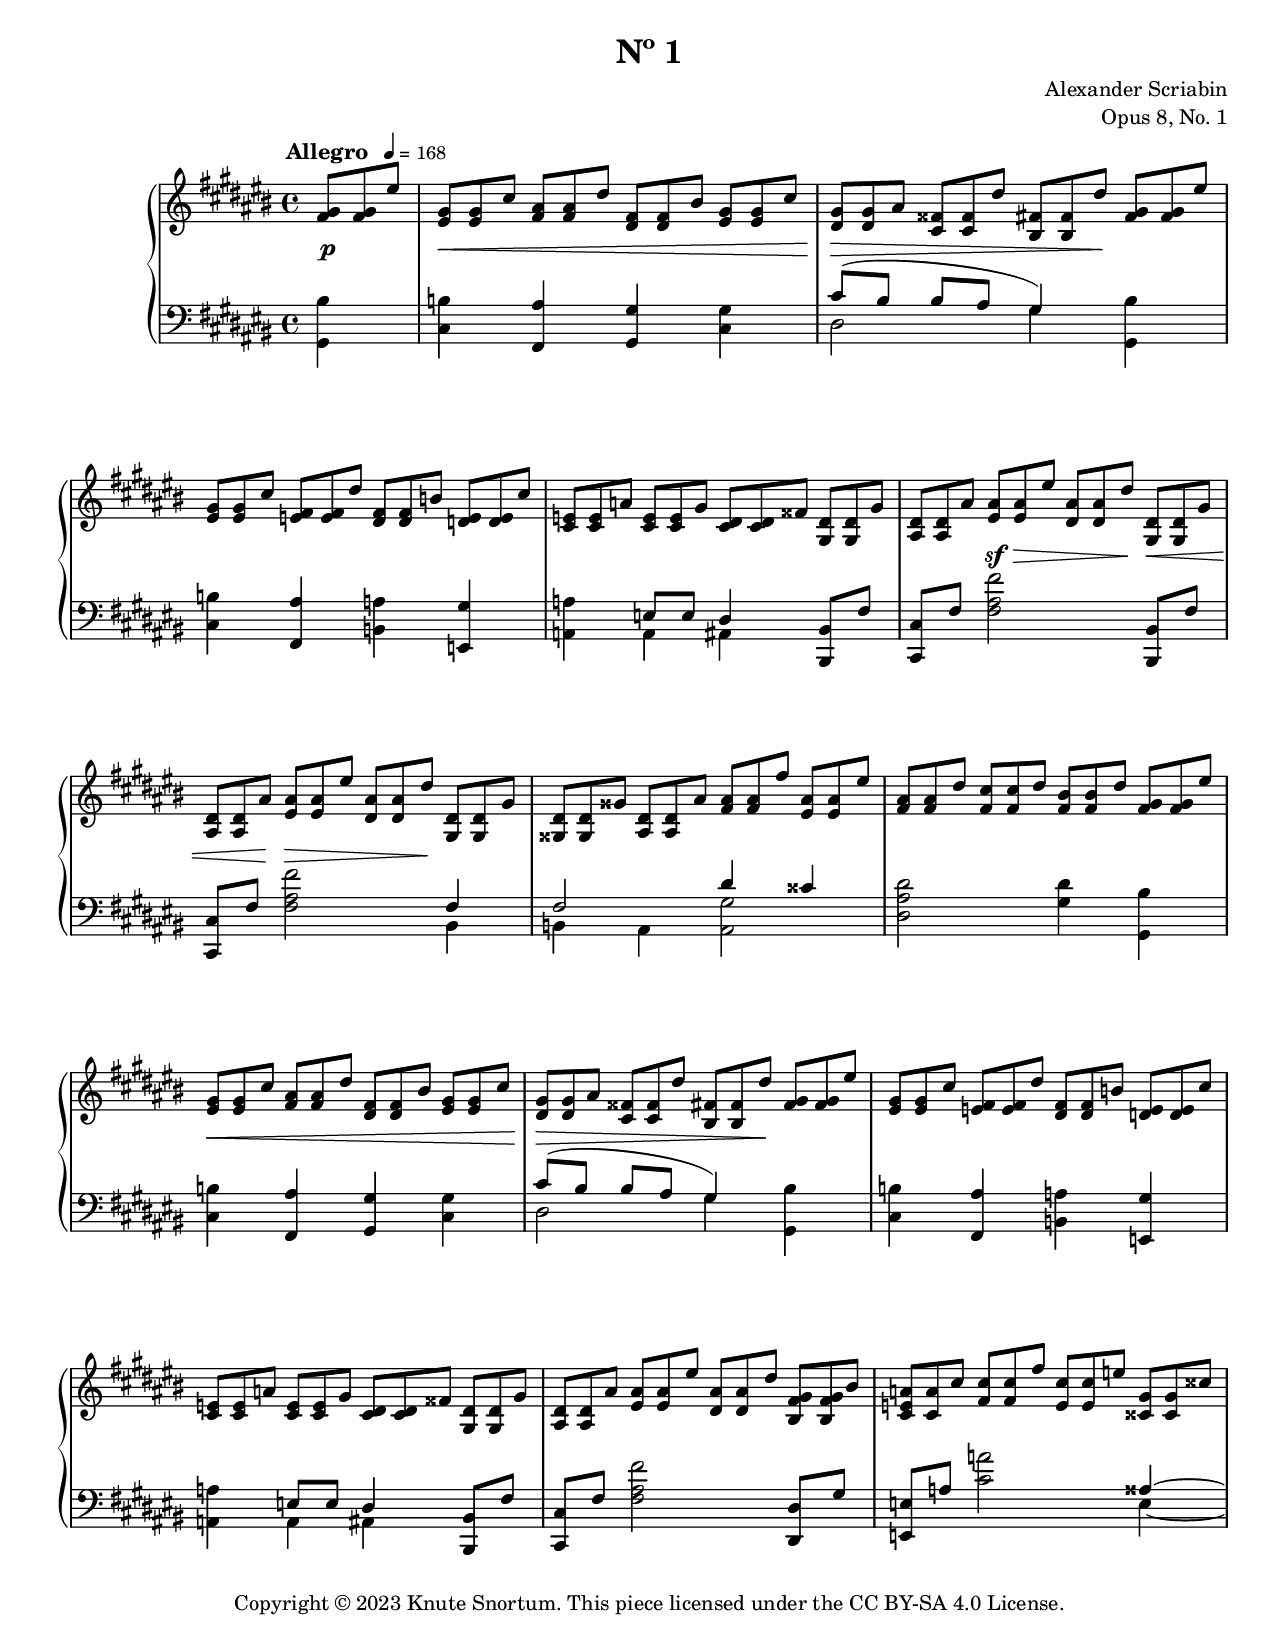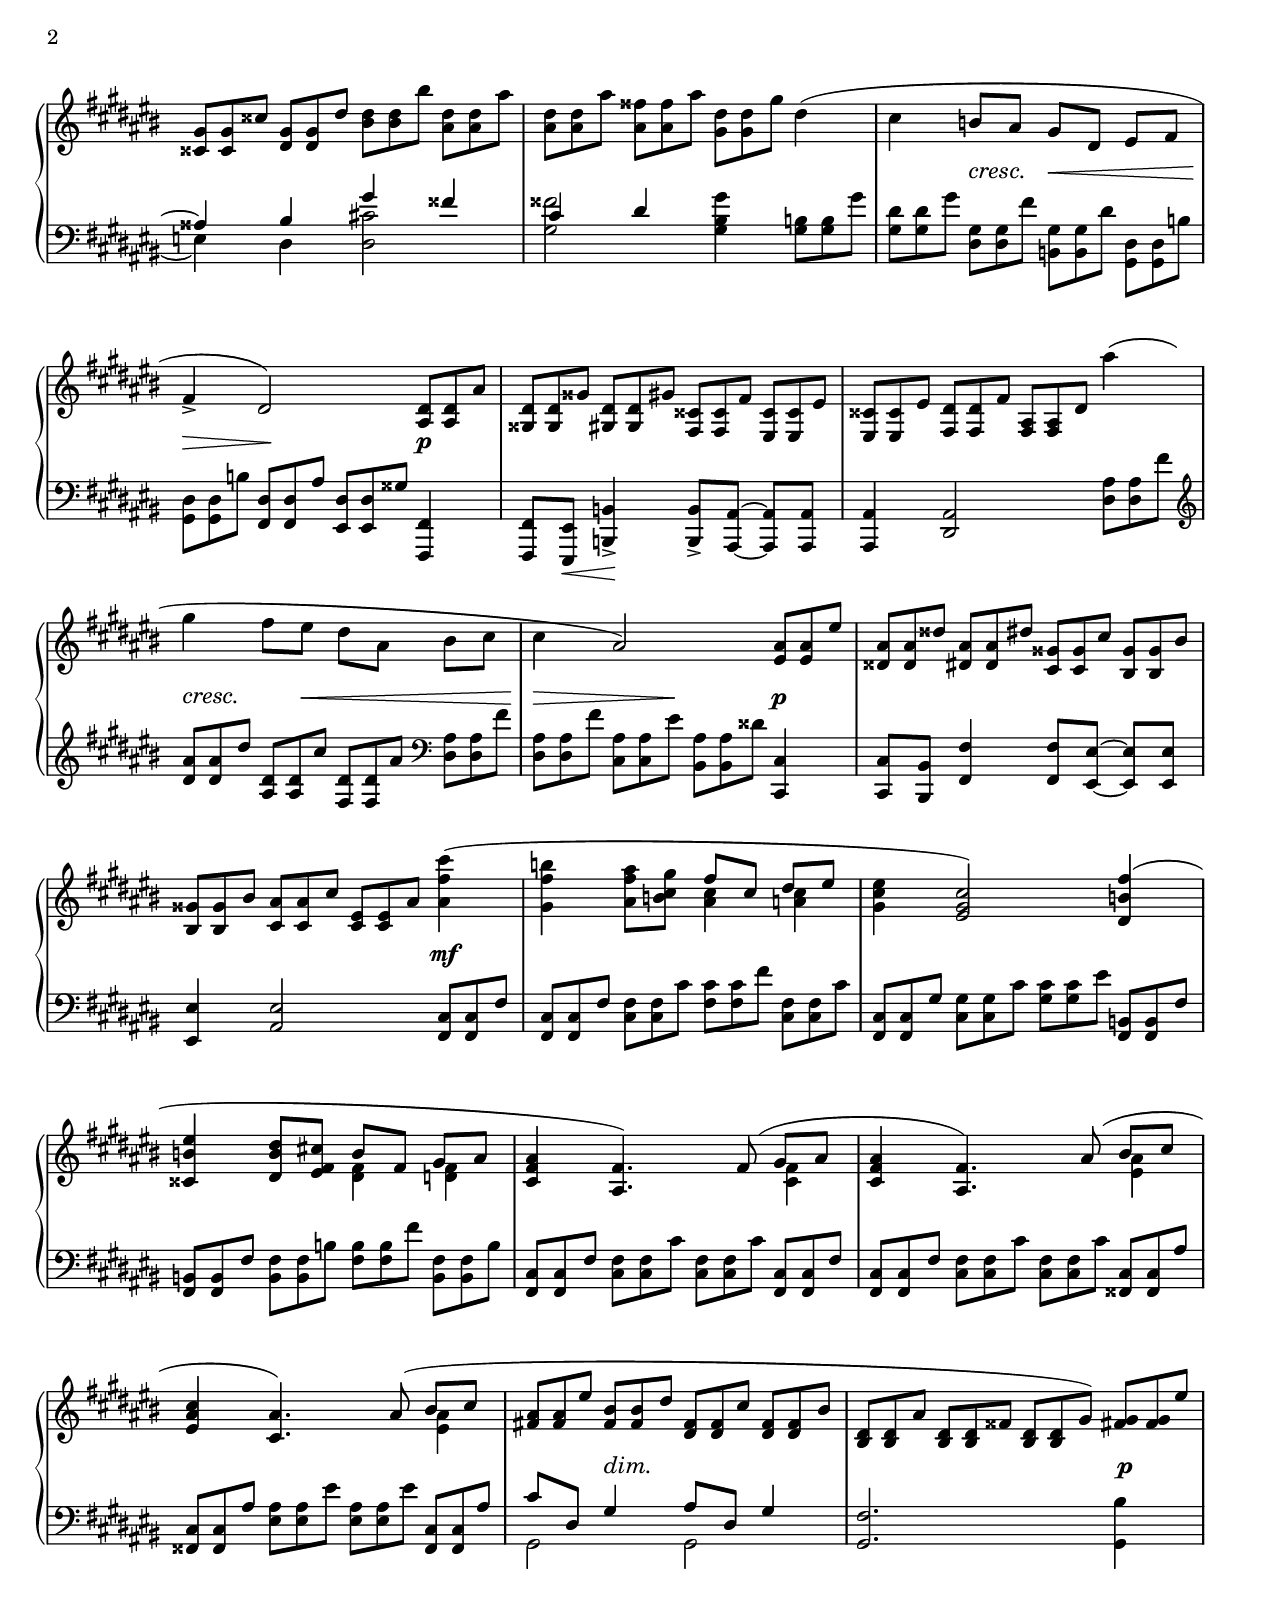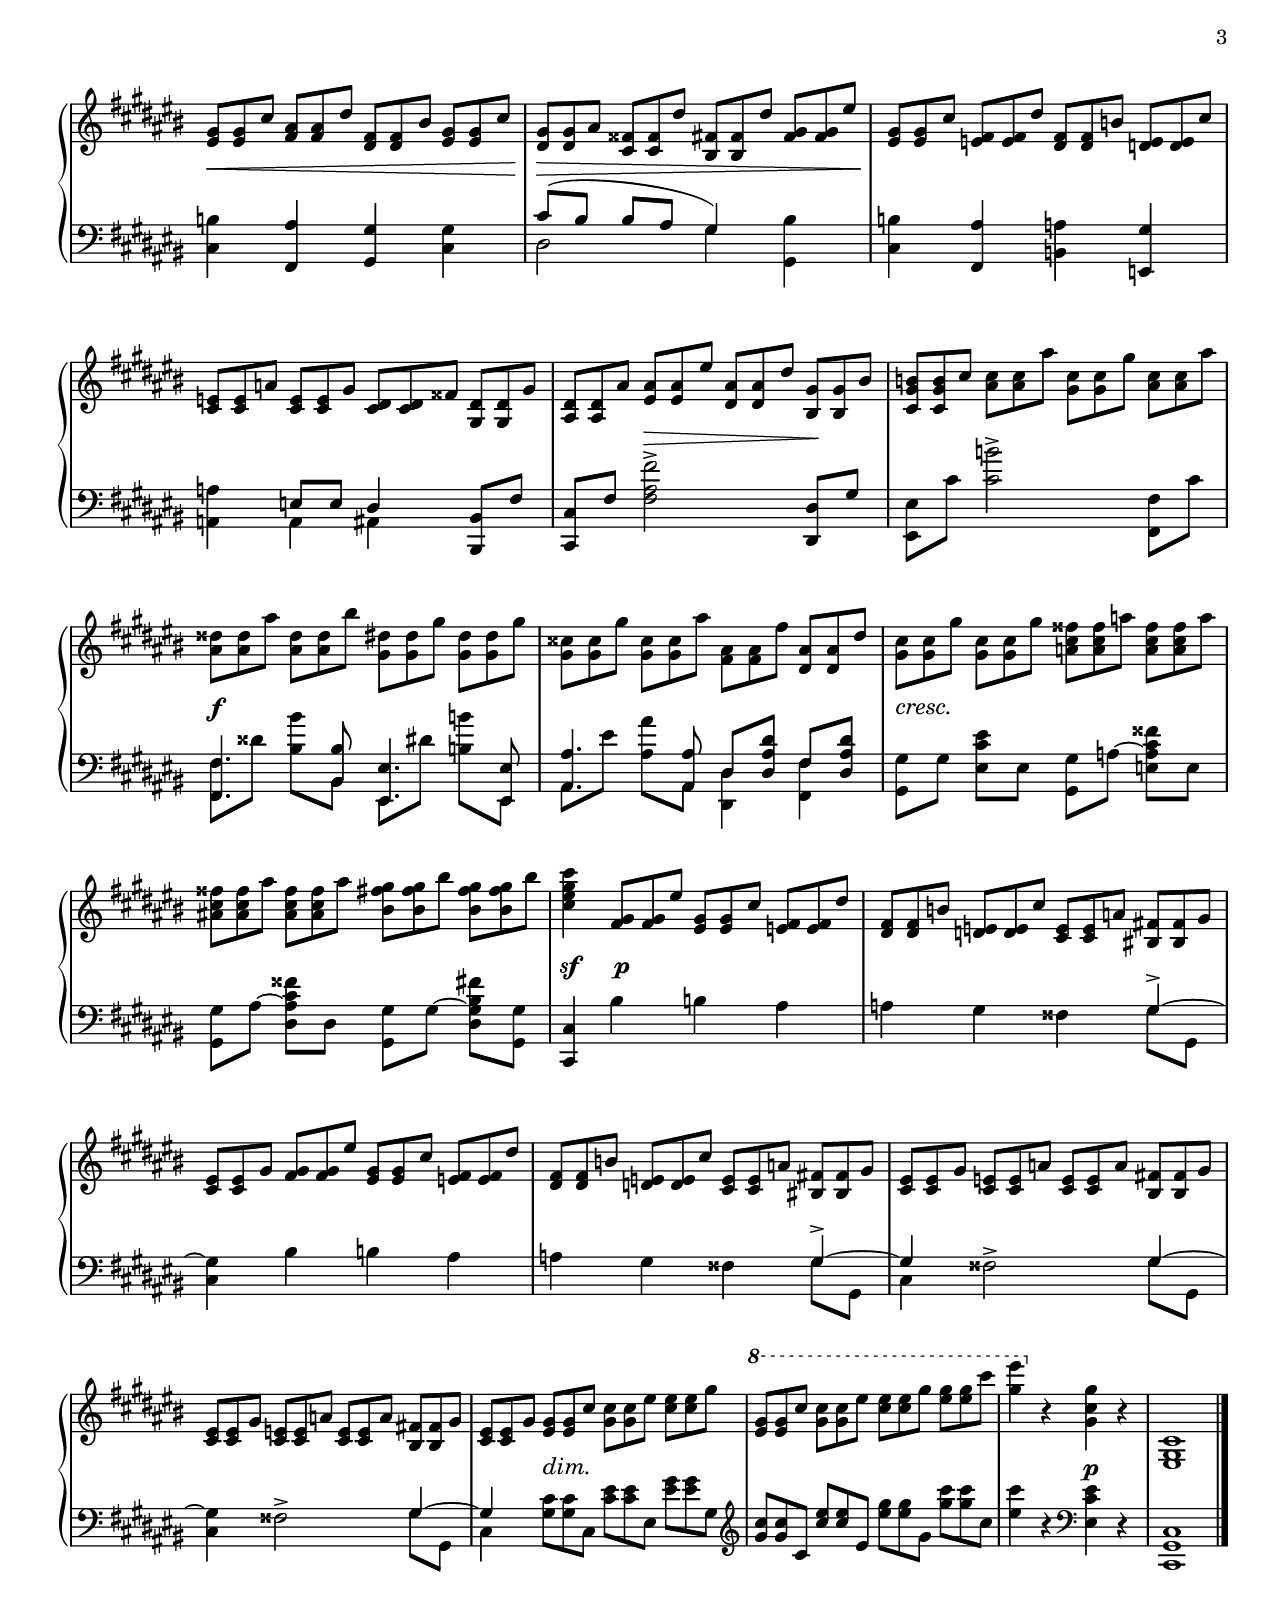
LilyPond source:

\version "2.24.0"

\include "includes/header-paper.ily"
%...+....1....+....2....+....3....+....4....+....5....+....6....+....7....+....

\version "2.24.0"
\language "english"

\include "global-variables.ily"

%%% Positions and shapes %%%

slurShapeA = \shape #'(
                      ((0 . 0) (0 . 0) (0 . 0) (0 . 0))
                      ((0 . 0) (0 . 0) (0 . 2) (0 . 3))
                      ) \etc
slurShapeB = \shape #'(
                      ((0 . 0) (0 . 0) (0 . 0) (0 . 0))
                      ((0 . 0) (0 . 0) (0 . 2) (0 . 3))
                      ) \etc

beamPositionsA = \once \override Beam.positions = #'(1 . 2)

%%% Music %%%

global = {
  \time 4/4
  \key cs \major
  \eighthsInTwos.44
  \set Staff.extraNatural = ##f
}

rightHand = \relative {
  \global
  \tupletOff
  \partial 4 \scaleDurations 2/3 { \voiceOne <fs' gs>8 q es' 
    <es, gs>8 q cs' <fs, as> q ds'  <ds, fs> q bs'  <es, gs> q cs' | 
    <ds, gs> q as'  <cs, fss> q ds' <bs, fs'> q ds' <fs, gs> q es' |
    <es, gs>8 q cs'  <e, fs> q ds'  <ds, fs> q b'  <d, e> q cs' |
    <cs, e>8 q a'  <cs, e> q gs'  \beamPositionsA <cs, ds> q fss
      <gs, ds'> q gs' |
    <as, ds>8 q as'  <es as> q es'  <ds, as'> q ds'  <gs,, ds'> q gs' |
    <as, ds>8 q as'  <es as> q es'  <ds, as'> q ds'  <gs,, ds'> q gs' |
    <gss, ds'>8 q gss'  <as, ds> q as'  <fs as> q fs'  <es, as> q es' |
    <fs, as>8 q ds'  <fs, cs'> q ds'  <fs, bs> q ds'  <fs, gs>8 q es' |
    
    \barNumberCheck 9
    <es, gs>8 q cs' <fs, as> q ds'  <ds, fs> q bs'  <es, gs> q cs' | 
    <ds, gs> q as'  <cs, fss> q ds' <bs, fs'> q ds' <fs, gs> q es' |
    <es, gs>8 q cs'  <e, fs> q ds'  <ds, fs> q b'  <d, e> q cs' |
    <cs, e>8 q a'  <cs, e> q gs'  \beamPositionsA <cs, ds> q fss
      <gs, ds'> q gs' |
    <as, ds>8 q as'  <es as> q es'  <ds, as'> q ds'  <bs, fs' gs> q bs' |
    <cs, e a>8 <cs a'> cs'  <fs, cs'> q fs'  <e, cs'> q e' <css, gs'> q css' |
    <css, gs'>8 q css'  <ds, gs> q ds'  \oneVoice <bs ds> q bs'
      <as, ds> q as' |
    <as, ds>8 q as'  <as, fss'> q as'  <gs, ds'> q gs' 
  } ds4-\slurShapeA ( |
  
  \barNumberCheck 17
  cs4 b8 as gs ds es fs |
  fs4-> ds2) \scaleDurations 2/3 { <as ds>8 q as' |
    <gss, ds'>8 q gss'  <gs, ds'> q gs'  <fs, css'> q fs'  <es, css'> q es' |
    <es, css'>8 q es'  <fs, ds'> q fs'  <fs, as> q ds'
  } as''4( |
  gs4 fs8 es ds as bs cs |
  cs4 as2) \scaleDurations 2/3 { <es as>8 q es' |
    <dss, as'>8 q dss'  <ds, as'> q ds'  <cs, gss'> q cs'  <bs, gss'> q bs' |
    <bs, gss'>8 q bs'  <cs, as'> q cs'  <cs, es> q as'
  } <as fs' cs'>4( |
  
  \barNumberCheck 25
  <gs fs' b>4 <as fs' as>8 <b cs gs'> 
    <<
      { \voiceOne fs'8 cs ds es }
      \new Voice { \voiceTwo <as, cs>4 <a cs> }
    >> |
  \oneVoice <gs cs es>4 <es gs cs>2) <ds b' fs'>4^( |
  <css b' es>4 <ds b' ds>8 <es fs cs'!>
    <<
      { b' fs gs as }
      \new Voice { \voiceTwo <ds, fs>4 <d fs> }
    >> |
  <cs fs as>4 <as fs'>4.) 
    <<
      { fs'8^( gs as }
      \new Voice { s8 \voiceTwo <cs, fs>4 }
    >> |
  <cs fs as>4 <as fs'>4.)
    <<
      { \voiceOne as'8-\slurShapeB ( bs cs }
      \new Voice { \voiceTwo s8 <es, as>4 }
    >> |
  <es as cs>4 <cs as'>4.)
    <<
      { \voiceOne as'8( bs cs }
      \new Voice { \voiceTwo s8 <es, as>4 }
    >> |
  \scaleDurations 2/3 {
    \oneVoice <fs! as>8 q es'  <fs, bs> q ds'  <ds, fs> q cs'
      <ds, fs> q bs' |
    <bs, ds>8 q as'  <bs, ds> q fss'  <bs, ds> q gs') <fs gs> q es' |
    
    \barNumberCheck 33
    <es, gs>8 q cs' <fs, as> q ds'  <ds, fs> q bs'  <es, gs> q cs' | 
    <ds, gs> q as'  <cs, fss> q ds' <bs, fs'> q ds' <fs, gs> q es' |
    <es, gs>8 q cs'  <e, fs> q ds'  <ds, fs> q b'  <d, e> q cs' |
    <cs, e>8 q a'  <cs, e> q gs'  \beamPositionsA <cs, ds> q fss
      <gs, ds'> q gs' |
    <as, ds>8 q as'  <es as> q es'  <ds, as'> q ds'  <bs, gs'> q bs' |
    <cs, gs' b>8 q cs'  <as cs> q as'  <gs, cs> q gs'  <as, cs> q as' |
    <as, dss>8 q as'  <as, dss> q bs'  <gs, ds'> q gs'  <gs, ds'> q gs' |
    <gs, css>8 q gs'  <gs, css> q as'  <fs, as> q fs'  <ds, as'> q ds' |
    
    \barNumberCheck 41
    <gs, cs>8 q gs'  <gs, cs> q gs'  <a, cs fss> q  a' <a, cs fss> q a' |
    <as,! cs fss>8 q as'  <as, cs fss> q as'  <bs, fs' gs> q bs'
      <bs, fs' gs> q bs' |
  } 
  <cs, es gs cs>4 \scaleDurations 2/3 { <fs, gs>8 q es'  <es, gs> q cs'
      <e, fs> q ds' |
    <ds, fs>8 q b'  <d, e> q cs'  <cs, e> q a' <bs,! fs'!> q gs' |
    <cs, es>8 q gs' <fs gs>8 q es'  <es, gs> q cs'  <e, fs> q ds' |
    <ds, fs>8 q b'  <d, e> q cs'  <cs, e> q a' <bs,! fs'!> q gs' |
    <cs, es>8 q gs'  <cs, e> q a'  <cs, e> q a'  <bs, fs'!> q gs' |
    <cs, es>8 q gs'  <cs, e> q a'  <cs, e> q a'  <bs, fs'!> q gs' |
    
    \barNumberCheck 49
    <cs, es>8 q gs'  <es gs> q cs'  <gs cs> q es'  <cs es> q gs' |
    \ottava 1 <es gs>8 q cs'  <gs cs> q es'  <cs es> q gs'  <es gs> q cs' |
  }
  <gs es'>4 \ottava 0 r <gs,, cs gs'> r |
  <es, gs cs>1 |
  \bar "|."
}

leftHandUpper = \relative {
  \voiceThree 
  \partial 4 s4
  s1 |
  cs'8( bs bs as gs4) s4 |
  s1 |
  s4 e8 e ds4 s |
  s1 |
  s2. fs4 |
  fs2 ds'4 css |
  s1 |
  
  \barNumberCheck 9
  s1 |
  cs8( bs bs as gs4) s4 |
  s1 |
  s4 e8 e ds4 s |
  s1 |
  s2. ass'4~ |
  ass4 bs gs' fss |
  cs4 ds s2 |
  
  \barNumberCheck 17
  s1 * 8 |
  
  \barNumberCheck 25
  s1 * 6 |
  cs8 ds, gs4 as8 ds, gs4 |
  s1 |
  
  \barNumberCheck 33
  s1 |
  cs8( bs bs as gs4) s4 |
  s1 |
  s4 e8 e ds4 s |
  s1 * 2 |
  <fs, fs'>4. <bs bs'>8 <es, es'>4. q8 |
  <as as'>4. q8 ds <ds as' ds> fs <ds as' ds> |
  
  \barNumberCheck 41
  s1 * 3 |
  s2. gs4->~ |
  \hideNoteHead gs4 s2. |
  s2. gs4->~ |
  gs4 s2 gs4~ |
  \hideNoteHead gs4 s2 gs4~ |
  gs4 s2. |
}

leftHandLower = \relative {
  \partial 4 <gs, bs'>4
  <cs b'>4 <fs, as'> <gs gs'> < cs gs'> |
  \voiceFour ds2 gs4 \oneVoice <gs, bs'> |
  <cs b'>4 <fs, as'> <b a'> <e, gs'> |
  <a a'>4 \voiceFour a as \oneVoice <bs, bs'>8 fs'' |
  <cs, cs'>8 fs' <fs as fs'>2 <bs,, bs'>8 fs'' |
  <cs, cs'>8 fs' <fs as fs'>2 \voiceFour bs,4 |
  b4 as <as gs'>2 |
  \oneVoice <ds as' ds>2 <gs ds'>4 <gs, bs'>4 |
  
  \barNumberCheck 9
  <cs b'>4 <fs, as'> <gs gs'> < cs gs'> |
  \voiceFour ds2 gs4 \oneVoice <gs, bs'> |
  <cs b'>4 <fs, as'> <b a'> <e, gs'> |
  <a a'>4 \voiceFour a as \oneVoice <bs, bs'>8 fs'' |
  <cs, cs'>8 fs' <fs as fs'>2 <ds, ds'>8 gs' |
  <e, e'> a' <cs a'>2 \voiceFour e,4~ |
  e4 ds <ds cs'!>2 |
  <gs fss'>2 \oneVoice <gs bs gs'>4 \scaleDurations 2/3 { <gs b>8 q gs' | 
                                                
    \barNumberCheck 17
    <gs, ds'> q gs'  <ds, gs> q fs'  <b,, gs'> q ds'  <gs,, ds'> q b' |
    <gs, ds'>8 q b'  <fs, ds'> q as'  <es, ds'> q gss'  
  } <fs,, fs'>4 |
  q8 <es es'>\< <b' b'>4->\! q8-> <as as'>8~ q q |
  q4 <ds as'>2 \scaleDurations 2/3 { <ds' as'>8 q fs' |
    \clef treble <ds as'>8 q ds'  <as, ds> q cs'  <fs,, ds'> q as' \clef bass
      <ds,, as'> q fs' |
    <ds, as'>8 q fs'  <cs, as'> q es'  <bs, as'> q dss'
  } <cs,, cs'>4 |
  q8 <bs bs'> <fs' fs'>4 q8 <es es'>~ q q |
  q4 <as es'>2 \scaleDurations 2/3 { <fs cs'>8 q fs' |
                                     
    \barNumberCheck 25
    <fs, cs'> q fs'  <cs fs> q cs'  <fs, cs'> q fs'  <cs, fs> q cs' |
    <fs,, cs'> q gs'  <cs, gs'> q cs'  <gs cs> q es'  <fs,, b> q fs' |
    <fs, b>8 q fs'  <b, fs'> q b'  <fs b> q fs'  <b,, fs'> q b' |
    <fs, cs'> q fs'  <cs fs> q cs'  <cs, fs> q cs'  <fs,, cs'> q fs' |
    <fs, cs'> q fs'  <cs fs> q cs'  <cs, fs> q cs'  <fss,, cs'> q as' |
    <fss, cs'> q as'  <es as> q es'  <es, as> q es'  <fss,, cs'> q as' |
  }
  \voiceFour gs,2 gs |
  \oneVoice <gs fs'>2. <gs bs'>4 |
                                             
  \barNumberCheck 33
  <cs b'>4 <fs, as'> <gs gs'> < cs gs'> |
  \voiceFour ds2 gs4 \oneVoice <gs, bs'> |
  <cs b'>4 <fs, as'> <b a'> <e, gs'> |
  <a a'>4 \voiceFour a as \oneVoice <bs, bs'>8 fs'' |
  <cs, cs'>8 fs' <fs as fs'>2-> <ds, ds'>8 gs' |
  <es, es'> cs'' <cs b'>2-> <fs,, fs'>8 cs'' |
  \voiceFour <fs,, fs'>8 dss'' <bs bs'> bs, es, ds'' <b b'> es,, |
  as8 es'' <as, as'> as, <ds, ds'>4 <fs fs'> |
  
  \barNumberCheck 41
  \voiceFour <gs gs'>8 gs' \oneVoice <es cs' es> es <gs, gs'> a'~ 
    <e a cs fss> e |
  <gs, gs'>8 as'~ <ds, as' cs fss> ds \stemDown <gs, gs'> gs'~ \stemNeutral
    <ds gs bs fs'> <gs, gs'> |
  <cs, cs'>4 bs'' b as |
  a4 gs fss \voiceFour gs8 gs, |
  <cs gs'>4 \oneVoice bs' b as |
  a4 gs fss \voiceFour gs8 gs, |
  cs4 fss2^> gs8 gs, |
  <cs gs'>4 fss2^> gs8 gs, |
  
  \barNumberCheck 49
  cs4 \scaleDurations 2/3 { 
    \oneVoice <gs' cs>8 q cs,  <cs' es> q es,  <es' gs> q gs, |
    \clef treble <gs' cs>8 q cs,  <cs' es> q es,  <es' gs> q gs,
      <gs' cs> q cs, |
  }
  <es cs'>4 r \clef bass <es,, cs' es> r |
  <cs, gs' cs>1 |
}

leftHand = {
  \global
  \clef bass
  \mergeDifferentlyDottedOn
  <<
    \new Voice \leftHandUpper
    \new Voice \leftHandLower
  >>
}

dynamics = {
  \override DynamicTextSpanner.style = #'none
  \partial 4 s4\p 
  s1\< |
  s2\> s8. s16\! s4 |
  s1 * 2 |
  s4 s\sf\> s8. s16\! s4\< |
  s8. s16\! s4\> s8. s16\! s4 |
  s1 * 2 |
  
  \barNumberCheck 9
  s1\< |
  s2\> s8. s16\! s4 |
  s1 * 6 |
  
  \barNumberCheck 17
  s4 s\cresc s2\< |
  s4\> s2\! s4\p |
  s1 * 2 |
  s4.\cresc s8\< s2 |
  s4\> s8. s16\! s4 s\p |
  s1 |
  s2. s4\mf |
  
  \barNumberCheck 25
  s1 * 6 |
  s4 s2.\dim |
  s2. s4\p |
  
  \barNumberCheck 33
  s1\< |
  s1\> <>\! |
  s1 * 2 |
  s4 s2\> s4\! |
  s1 |
  s1\f |
  s1 |
  
  \barNumberCheck 41
  s1\cresc |
  s1 |
  s4\sf s2.\p |
  s1 * 5 |
  
  \barNumberCheck 49
  s4 s2.\dim |
  s1 |
  s2 s\p |
  s1 |
}

% MIDI only 
pedal = {
  \partial 4 s4\sd 
  s4\su\sd s\su\sd s\su\sd s\su\sd |
  s4\su\sd s\su\sd s\su\sd s\su\sd |
  s4\su\sd s\su\sd s\su\sd s\su\sd |
  s4\su\sd s\su\sd s\su\sd s\su\sd |
  s4\su\sd s2\su\sd s4\su\sd |
  s4\su\sd s2\su\sd s4\su\sd |
  s4\su\sd s\su\sd s\su\sd s\su\sd |
  s2\su\sd s4\su\sd s\su\sd |
  
  \barNumberCheck 9
  s4\su\sd s\su\sd s\su\sd s\su\sd |
  s4\su\sd s\su\sd s\su\sd s\su\sd |
  s4\su\sd s\su\sd s\su\sd s\su\sd |
  s4\su\sd s\su\sd s\su\sd s\su\sd |
  s4\su\sd s2\su\sd s4\su\sd |
  s4\su\sd s2\su\sd s4\su\sd |
  s4 s\su\sd s\su\sd s\su\sd |
  s2\su\sd s4\su\sd s\su\sd |
  
  \barNumberCheck 17
  s4\su\sd s\su\sd s\su\sd s\su\sd |
  s4\su\sd s\su\sd s\su\sd s\su\sd |
  s4\su\sd s\su\sd s\su\sd s\su\sd |
  s4\su\sd s2\su\sd s4\su\sd |
  s4\su\sd s\su\sd s\su\sd s\su\sd |
  s4\su\sd s\su\sd s\su\sd s\su\sd |
  s4\su\sd s\su\sd s\su\sd s\su\sd |
  s4\su\sd s2\su\sd s4\su\sd |
  
  \barNumberCheck 25
  s1 |
  s2.\su\sd s4\su\sd |
  s1 |
  s2.\su\sd s4\su\sd |
  s2. s4\su\sd |
  s1 |
  s1\su\sd
  s2.\su\sd s4\su\sd
  
  \barNumberCheck 33
  s4\su\sd s\su\sd s\su\sd s\su\sd |
  s4\su\sd s\su\sd s\su\sd s\su\sd |
  s4\su\sd s\su\sd s\su\sd s\su\sd |
  s4\su\sd s\su\sd s\su\sd s\su\sd |
  s4\su\sd s2\su\sd s4\su\sd |
  s4\su\sd s2\su\sd s4\su\sd |
  s2\su\sd s\su\sd |
  s2\su\sd s\su\sd |
  
  \barNumberCheck 41
  s2\su\sd s\su\sd |
  s2\su\sd s\su\sd |
  s4\su\sd s\su\sd s\su\sd s\su\sd |
  s4\su\sd s\su\sd s\su\sd s\su\sd |
  s4\su\sd s\su\sd s\su\sd s\su\sd |
  s4\su\sd s\su\sd s\su\sd s\su\sd |
  s4\su\sd s2\su\sd s4\su\sd |
  s4\su\sd s2\su\sd s4\su\sd |
  
  \barNumberCheck 49
  s1\su\sd |
  s1 * 3 <>\su |
}

tempi = {
  \set Score.tempoHideNote = ##t
  \textMark \markup \tempo-markup Allegro #2 #0 168
  \tempo 4 = 168
  \partial 4 s4
  s1 |
  s4 \tempo 4 = 144 s2 \tempo 4 = 168 s4 |
  s1 |
  s4 \tempo 4 = 144 s2 \tempo 4 = 168 s4 |
  s1 * 3 |
  s4 \tempo 4 = 144 s2 \tempo 4 = 168 s4 |
  
  \barNumberCheck 9
  s1 |
  s4 \tempo 4 = 144 s2 \tempo 4 = 168 s4 |
  s1 |
  s4 \tempo 4 = 144 s2 \tempo 4 = 168 s4 |
  s1 * 3 |
  s4 \tempo 4 = 144 s2 \tempo 4 = 168 s4 |
  
  \barNumberCheck 17
  s1 |
  s4 \tempo 4 = 144 s2 \tempo 4 = 168 s4 |
  s1 |
  s4 \tempo 4 = 144 s2 \tempo 4 = 168 s4 |
  s1 |
  s4 \tempo 4 = 144 s2 \tempo 4 = 168 s4 |
  s1 |
  s4 \tempo 4 = 144 s2 \tempo 4 = 168 s4 |
  
  \barNumberCheck 25
  s1 * 7 |
  s4 \tempo 4 = 144 s2 \tempo 4 = 168 s4 |
  
  \barNumberCheck 33
  s1 |
  s4 \tempo 4 = 144 s2 \tempo 4 = 168 s4 |
  s1 |
  s4 \tempo 4 = 144 s2 \tempo 4 = 168 s4 |
  s1 * 4 |
  
  \barNumberCheck 41
  s1 * 2 |
  s4 \tempo 4 = 184 s2. |
}

forceBreaks = {
  \partial 4 s4
  s1 s1 \break
  s1 * 3 \break
  s1 * 3 \break
  s1 * 3 \break
  s1 * 3 \pageBreak
  
  s1 * 3 \break
  s1 * 3 \break
  s1 * 3 \break
  s1 * 3 \break
  s1 * 3 \break
  s1 * 3 \pageBreak
  
  s1 * 3 \break
  s1 * 3 \break
  s1 * 3 \break
  s1 * 3 \break
  s1 * 3 \break
}

etudeOneNotes =
\score {
  \header {
    title = "Nº 1"
    composer = "Alexander Scriabin"
    opus = "Opus 8, No. 1"
  }
  \keepWithTag layout  
  \new PianoStaff \with {
    \override StaffGrouper.staff-staff-spacing = 
      #'((basic-distance . 11)
         (padding . 2))
  } <<
    \new Staff = "upper" \rightHand
    \new Dynamics \dynamics
    \new Staff = "lower" \leftHand
    \new Dynamics \tempi
    \new Devnull \forceBreaks
  >>
  \layout {}
}

\include "articulate.ly"

etudeOneMidi =
\book {
  \bookOutputName "etude-op8-no01"
  \score {
    \keepWithTag midi
    \articulate <<
      \new Staff = "upper" << \rightHand \dynamics \pedal \tempi >>
      \new Staff = "lower" << \leftHand \dynamics \pedal \tempi >>
    >>
    \midi {}
  }
}


\etudeOneNotes
\etudeOneMidi